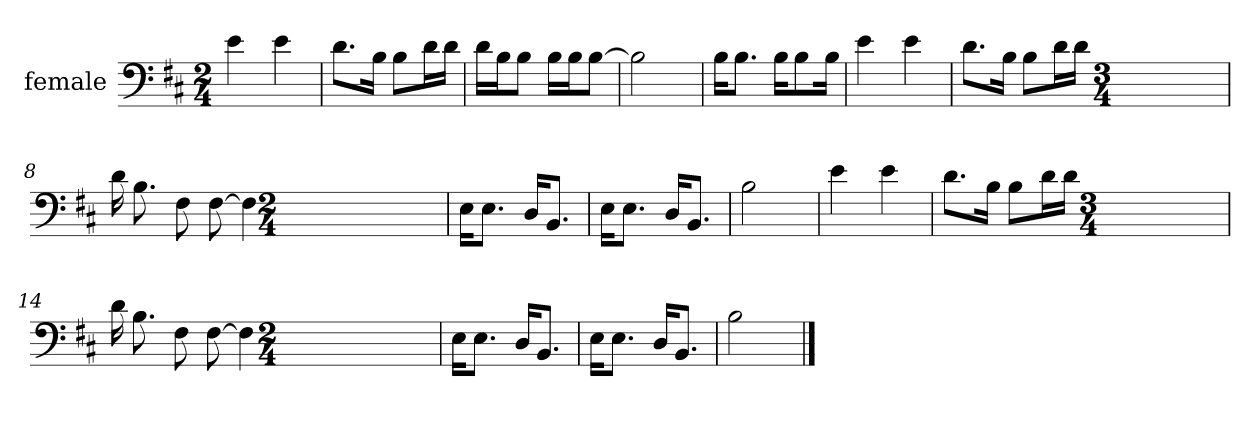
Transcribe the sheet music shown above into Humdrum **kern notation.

**kern
*part1
*staff1
*I"female
*clefF4
*k[f#c#]
*M2/4
*MM72
=1
4e
4e
=2
8.d\L
16B\Jk
8B\L
16d\L
16d\JJ
=3
16d\LL
16B\J
8B\J
16B\LL
16B\J
[8B\J
=4
2B]
=5
16B\KL
8.B\J
16B\KL
8B\
16B\Jk
=6
4e
4e
=7
8.d\L
16B\Jk
8B\L
16d\L
16d\JJ
*M3/4
=8
16d
8.B
8F#
[8F#
4F#]
*M2/4
=9
16E\KL
8.E\J
16D/KL
8.BB/J
=10
16E\KL
8.E\J
16D/KL
8.BB/J
=11
2B
=12
4e
4e
=13
8.d\L
16B\Jk
8B\L
16d\L
16d\JJ
*M3/4
=14
16d
8.B
8F#
[8F#
4F#]
*M2/4
=15
16E\KL
8.E\J
16D/KL
8.BB/J
=16
16E\KL
8.E\J
16D/KL
8.BB/J
=17
2B
==
*-
